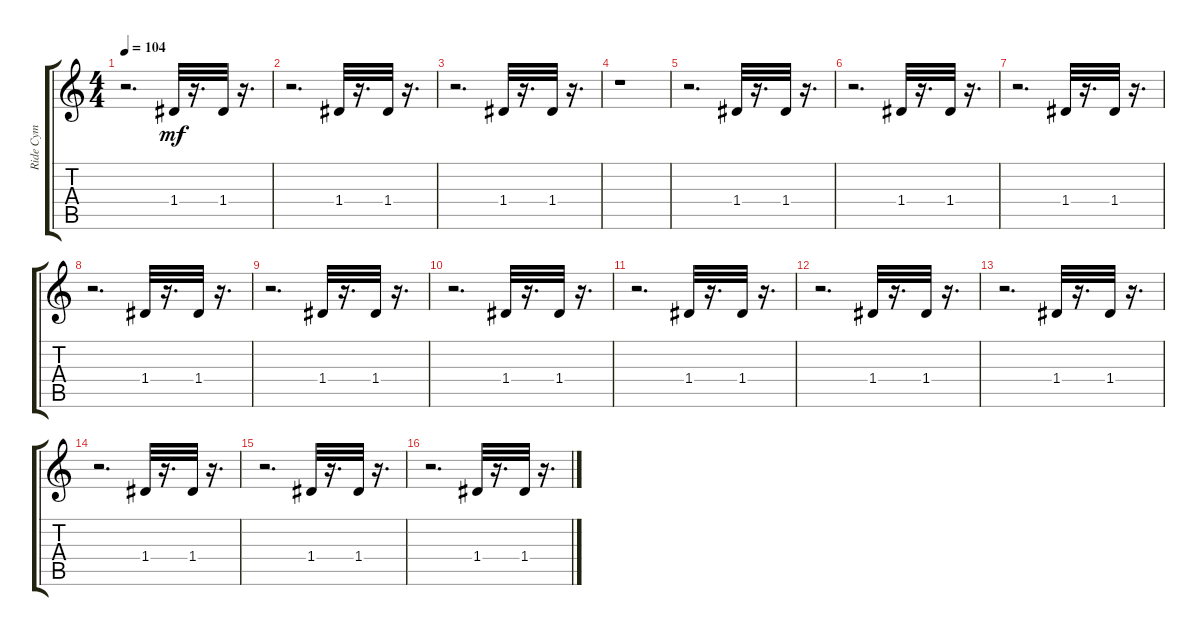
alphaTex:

\track ("  Ride Cymbal1" "  Ride Cym") {instrument acousticguitarsteel}
\staff {score tabs}
\tuning (E4 B3 G3 D3 A2 E2) {hide}
\ts (4 4)
\tempo 104
\clef g2
\ks c
r.2{d dy mf} 1.4.32 r.16{d} 1.4.32 r.16{d} |
r.2{d} 1.4.32 r.16{d} 1.4.32 r.16{d} |
r.2{d} 1.4.32 r.16{d} 1.4.32 r.16{d} |
r.1 |
r.2{d} 1.4.32 r.16{d} 1.4.32 r.16{d} |
r.2{d} 1.4.32 r.16{d} 1.4.32 r.16{d} |
r.2{d} 1.4.32 r.16{d} 1.4.32 r.16{d} |
r.2{d} 1.4.32 r.16{d} 1.4.32 r.16{d} |
r.2{d} 1.4.32 r.16{d} 1.4.32 r.16{d} |
r.2{d} 1.4.32 r.16{d} 1.4.32 r.16{d} |
r.2{d} 1.4.32 r.16{d} 1.4.32 r.16{d} |
r.2{d} 1.4.32 r.16{d} 1.4.32 r.16{d} |
r.2{d} 1.4.32 r.16{d} 1.4.32 r.16{d} |
r.2{d} 1.4.32 r.16{d} 1.4.32 r.16{d} |
r.2{d} 1.4.32 r.16{d} 1.4.32 r.16{d} |
r.2{d} 1.4.32 r.16{d} 1.4.32 r.16{d}
